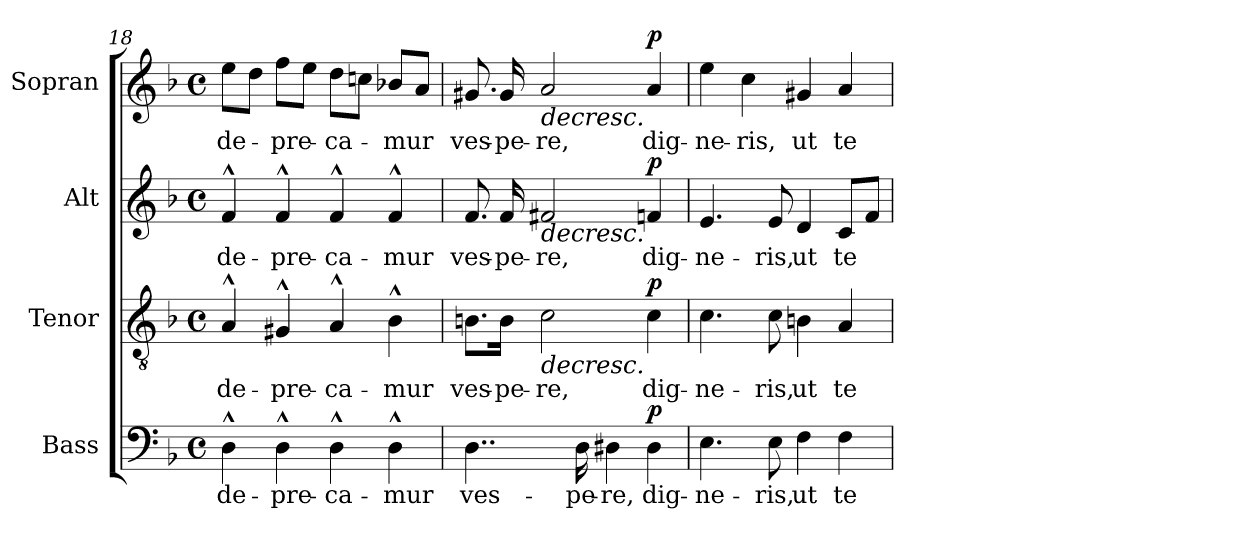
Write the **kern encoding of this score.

**kern	**text	**dynam	**kern	**text	**dynam	**kern	**text	**dynam	**kern	**text	**dynam
*part4	*part4	*part4	*part3	*part3	*part3	*part2	*part2	*part2	*part1	*part1	*part1
*staff4	*staff4	*staff4	*staff3	*staff3	*staff3	*staff2	*staff2	*staff2	*staff1	*staff1	*staff1
*I"Bass	*	*	*I"Tenor	*	*	*I"Alt	*	*	*I"Sopran	*	*
*I'B.	*	*	*I'T.	*	*	*I'A.	*	*	*I'S.	*	*
*clefF4	*	*	*clefGv2	*	*	*clefG2	*	*	*clefG2	*	*
*k[b-]	*	*	*k[b-]	*	*	*k[b-]	*	*	*k[b-]	*	*
*F:	*	*	*F:	*	*	*F:	*	*	*F:	*	*
*M4/4	*	*	*M4/4	*	*	*M4/4	*	*	*M4/4	*	*
*met(c)	*	*	*met(c)	*	*	*met(c)	*	*	*met(c)	*	*
=18	=18	=18	=18	=18	=18	=18	=18	=18	=18	=18	=18
!	!LO:LY:b	!	!	!LO:LY:b	!	!	!LO:LY:b	!	!	!LO:LY:b	!
4D^^>\	de-	.	4A^^>/	de-	.	4f^^>/	de-	.	8ee\L	de-	.
.	.	.	.	.	.	.	.	.	8dd\J	.	.
!	!LO:LY:b	!	!	!LO:LY:b	!	!	!LO:LY:b	!	!	!LO:LY:b	!
4D^^>\	-pre-	.	4G#X^^>/	-pre-	.	4f^^>/	-pre-	.	8ff\L	-pre-	.
.	.	.	.	.	.	.	.	.	8ee\J	.	.
!	!LO:LY:b	!	!	!LO:LY:b	!	!	!LO:LY:b	!	!	!LO:LY:b	!
4D^^>\	-ca-	.	4A^^>/	-ca-	.	4f^^>/	-ca-	.	8dd\L	-ca-	.
.	.	.	.	.	.	.	.	.	8ccn\J	.	.
!	!LO:LY:b	!	!	!LO:LY:b	!	!	!LO:LY:b	!	!	!LO:LY:b	!
4D^^>\	-mur	.	4B-^^>\	-mur	.	4f^^>/	-mur	.	8b-X/L	-mur	.
.	.	.	.	.	.	.	.	.	8a/J	.	.
=19	=19	=19	=19	=19	=19	=19	=19	=19	=19	=19	=19
!	!LO:LY:b	!	!	!LO:LY:b	!	!	!LO:LY:b	!	!	!LO:LY:b	!
4..D\	ves-	.	8.Bn\L	ves-	.	8.f/	ves-	.	8.g#X/	ves-	.
!	!	!	!	!LO:LY:b	!	!	!LO:LY:b	!	!	!LO:LY:b	!
.	.	.	16B\Jk	-pe-	.	16f/	-pe-	.	16g#/	-pe-	.
!	!	!	!	!LO:LY:b	!LO:HP:b	!	!LO:LY:b	!LO:HP:b	!	!LO:LY:b	!LO:HP:b
.	.	.	2c\	-re,	>	2f#X/	-re,	>	2a/	-re,	>
!	!LO:LY:b	!	!	!	!	!	!	!	!	!	!
16D\	-pe-	.	.	.	.	.	.	.	.	.	.
!	!LO:LY:b	!	!	!	!	!	!	!	!	!	!
4D#X\	-re,	.	.	.	.	.	.	.	.	.	.
!	!LO:LY:b	!LO:DY:a	!	!LO:LY:b	!LO:DY:a	!	!LO:LY:b	!LO:DY:a	!	!LO:LY:b	!LO:DY:a
4D#\	dig-	p	4c\	dig-	p	4fn/	dig-	p	4a/	dig-	p
.	.	.	.	.	]	.	.	]	.	.	]
=20	=20	=20	=20	=20	=20	=20	=20	=20	=20	=20	=20
!	!LO:LY:b	!	!	!LO:LY:b	!	!	!LO:LY:b	!	!	!LO:LY:b	!
4.E\	-ne-	.	4.c\	-ne-	.	4.e/	-ne-	.	4ee\	-ne-	.
!	!	!	!	!	!	!	!	!	!	!LO:LY:b	!
.	.	.	.	.	.	.	.	.	4cc\	-ris,	.
!	!LO:LY:b	!	!	!LO:LY:b	!	!	!LO:LY:b	!	!	!	!
8E\	-ris,	.	8c\	-ris,	.	8e/	-ris,	.	.	.	.
!	!LO:LY:b	!	!	!LO:LY:b	!	!	!LO:LY:b	!	!	!LO:LY:b	!
4F\	ut	.	4Bn\	ut	.	4d/	ut	.	4g#X/	ut	.
!	!LO:LY:b	!	!	!LO:LY:b	!	!	!LO:LY:b	!	!	!LO:LY:b	!
4F\	te	.	4A/	te	.	8c/L	te	.	4a/	te	.
.	.	.	.	.	.	8f/J	.	.	.	.	.
=	=	=	=	=	=	=	=	=	=	=	=
*-	*-	*-	*-	*-	*-	*-	*-	*-	*-	*-	*-
